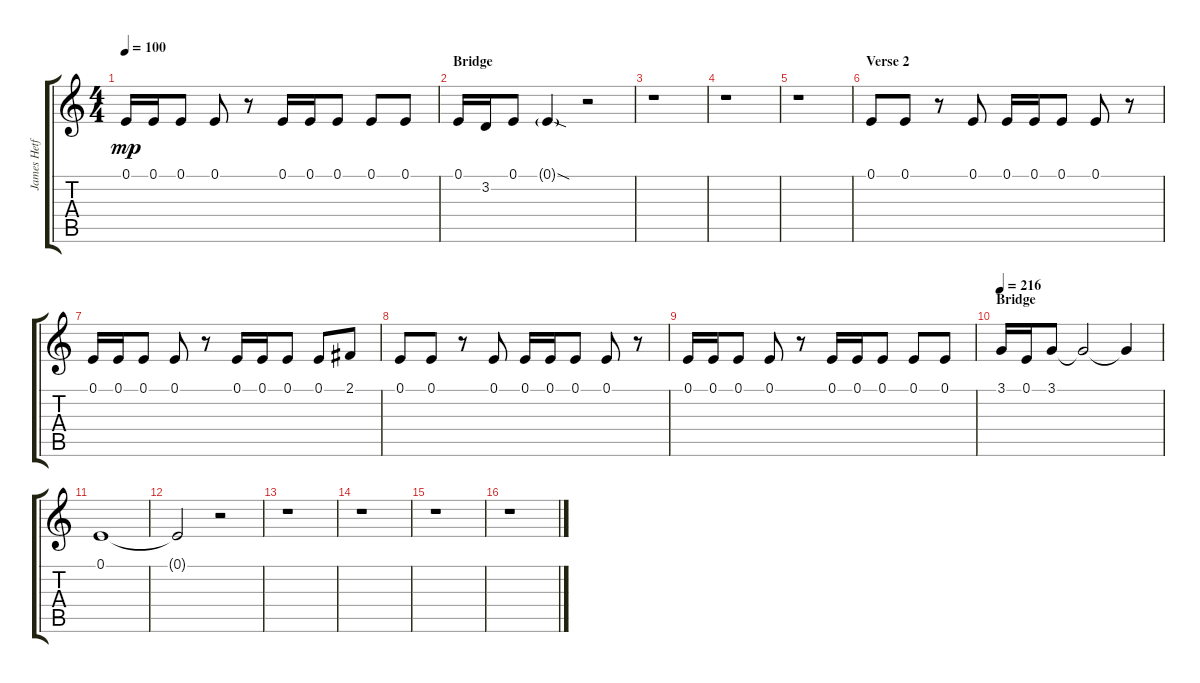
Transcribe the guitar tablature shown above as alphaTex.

\track ("James Hetfield (voice)" "James Hetf") {instrument choiraahs}
\staff {score tabs}
\tuning (E4 B3 G3 D3 A2 E2) {hide}
\ts (4 4)
\tempo 100
\clef g2
\ks c
0.1.16{dy mp} 0.1.16 0.1.8 0.1.8 r.8 0.1.16 0.1.16 0.1.8 0.1.8 0.1.8 |
\section ("" "Bridge")
0.1.16 3.2.16 0.1.8 0.1{sod g}.4 r.2 |
r.1 |
r.1 |
r.1 |
\section ("" "Verse 2")
0.1.8 0.1.8 r.8 0.1.8 0.1.16 0.1.16 0.1.8 0.1.8 r.8 |
0.1.16 0.1.16 0.1.8 0.1.8 r.8 0.1.16 0.1.16 0.1.8 0.1.8 2.1.8 |
0.1.8 0.1.8 r.8 0.1.8 0.1.16 0.1.16 0.1.8 0.1.8 r.8 |
0.1.16 0.1.16 0.1.8 0.1.8 r.8 0.1.16 0.1.16 0.1.8 0.1.8 0.1.8 |
\section ("" "Bridge")
\tempo 216
3.1.16 0.1.16 3.1.8 3.1{t}.2 3.1{t}.4 |
0.1.1 |
0.1{t}.2 r.2 |
r.1 |
r.1 |
r.1 |
r.1
